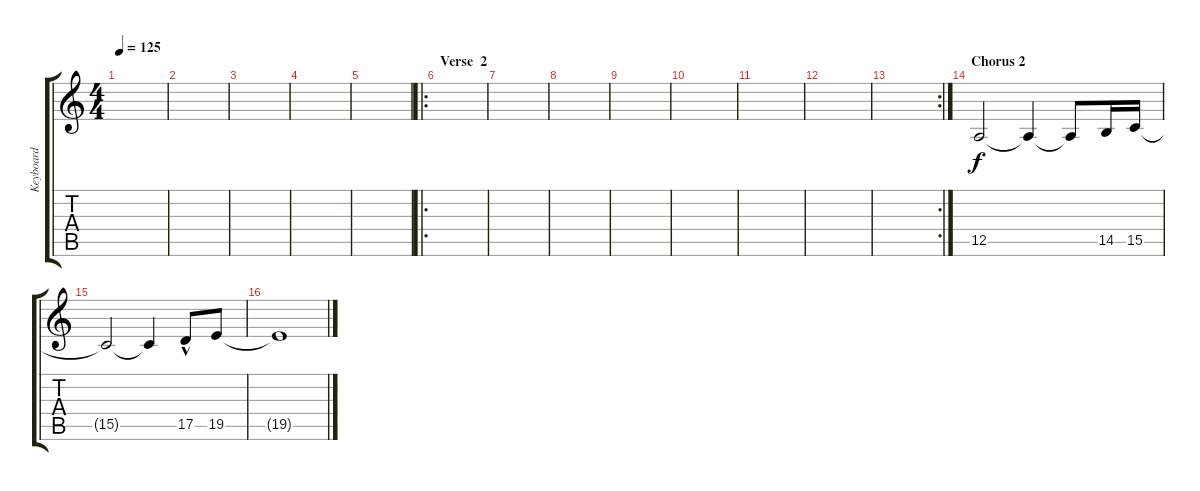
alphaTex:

\track ("Keyboard " "Keyboard ") {instrument synthstrings1}
\staff {score tabs}
\tuning (E4 B3 G3 D3 A2 E2) {hide}
\ts (4 4)
\tempo 125
\clef g2
\ks c
|
|
|
|
|
\ro
\section ("" "Verse  2")
|
|
|
|
|
|
|
\rc 2
|
\section ("" "Chorus 2")
12.5.2 12.5{t}.4 12.5{t}.8 14.5.16 15.5.16 |
15.5{t}.2 15.5{t}.4 17.5{hac}.8 19.5.8 |
19.5{t}.1
